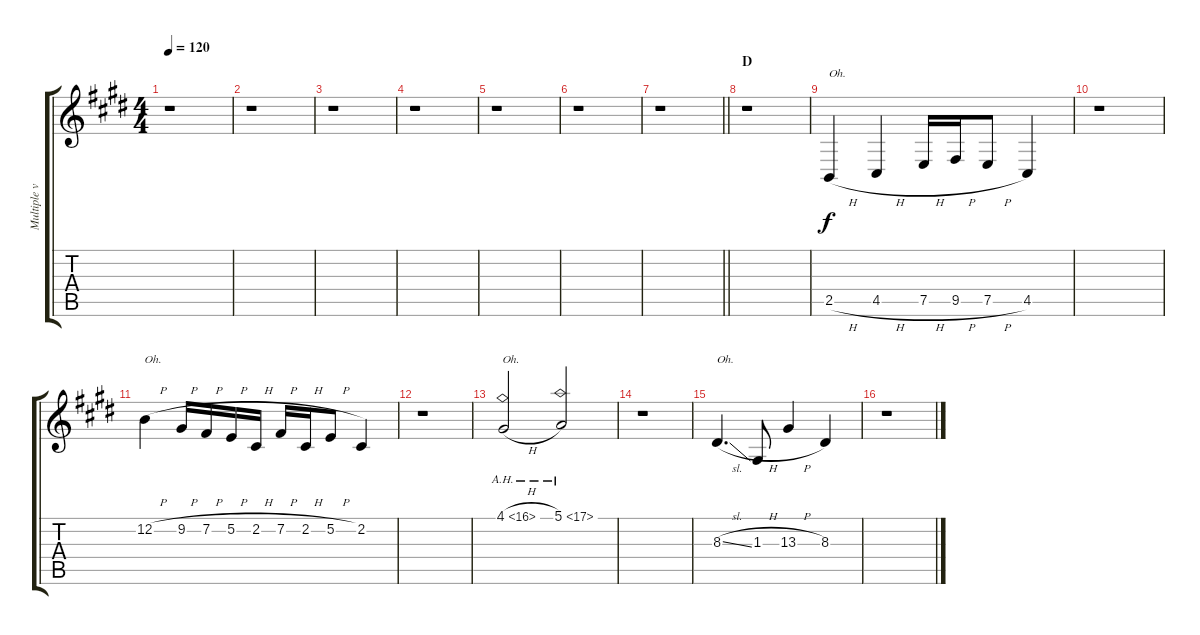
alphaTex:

\track ("Multiple voices" "Multiple v") {instrument choiraahs}
\staff {score tabs}
\tuning (E4 B3 G3 D3 A2 E2) {hide}
\ts (4 4)
\tempo 120
\clef g2
\ks e
r.1{dy f} |
r.1 |
r.1 |
r.1 |
r.1 |
r.1 |
\barLineRight lightlight
r.1 |
\section ("" "D")
r.1 |
2.5{h}.4{txt "Oh."} 4.5{h}.4 7.5{h}.16 9.5{h}.16 7.5{h}.8 4.5.4 |
r.1 |
12.2{h}.4{txt "Oh."} 9.2{h}.16 7.2{h}.16 5.2{h}.16 2.2{h}.16 7.2{h}.16 2.2{h}.16 5.2{h}.8 2.2.4 |
r.1 |
4.1{ah 12 h}.2{txt "Oh."} 5.1{ah 12}.2 |
r.1 |
8.3{sl}.4{d txt "Oh."} 1.3{h}.8 13.3{h}.4 8.3.4 |
r.1
